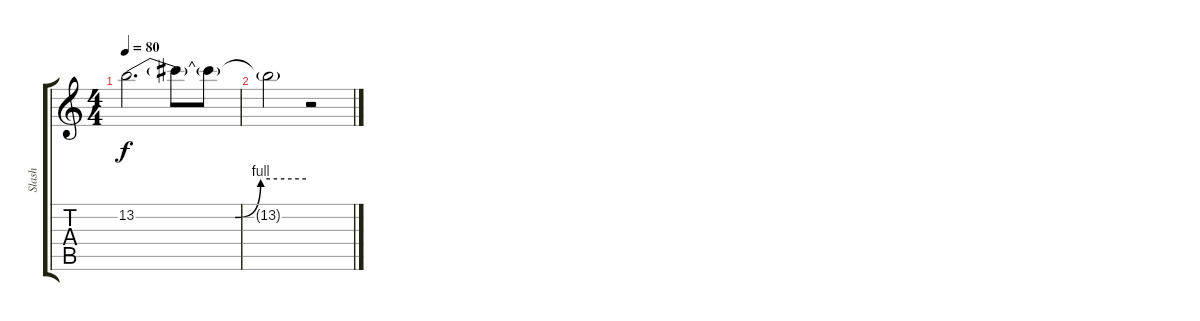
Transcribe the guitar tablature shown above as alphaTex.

\track ("Slash" "Slash") {instrument distortionguitar}
\staff {score tabs}
\tuning (Eb4 Bb3 Gb3 Db3 Ab2 Eb2) {hide}
\ts (4 4)
\tempo 80
\clef g2
\ks c
13.2{be (custom 0 0 35 0 44 4 60 4)}.2{d dy f} 13.2{t}.8 13.2{t}.8 |
13.2{t}.2 r.2
